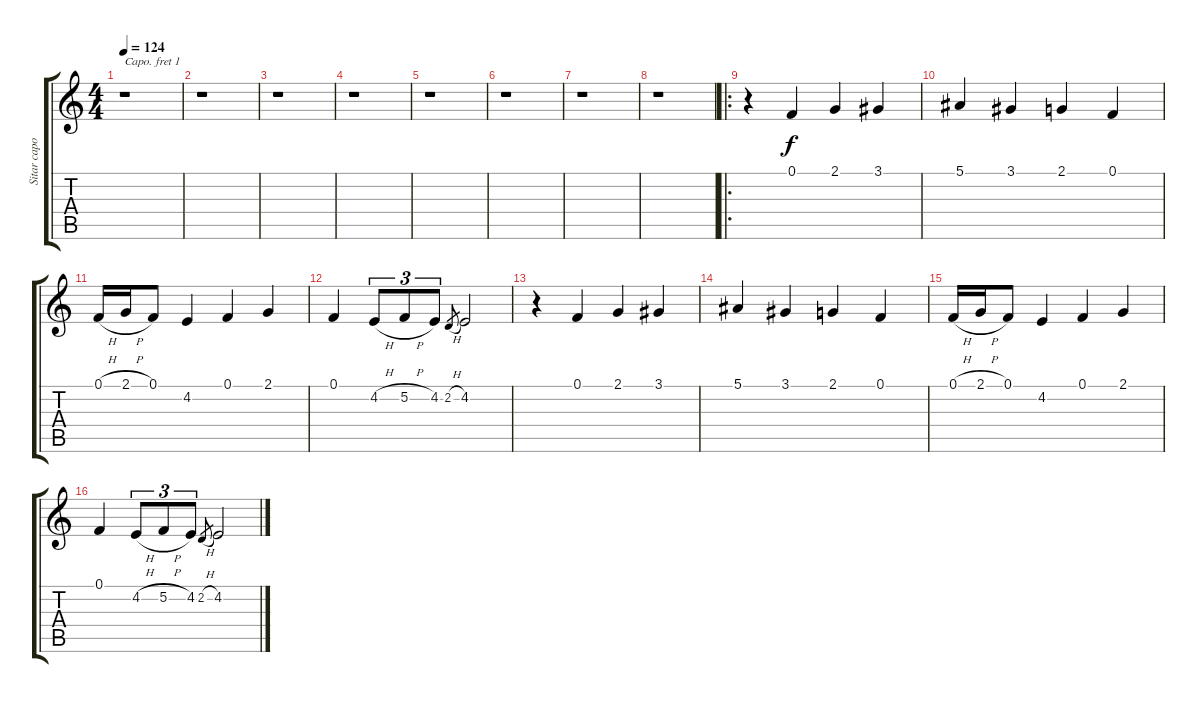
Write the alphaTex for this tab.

\track ("Sitar capo 1" "Sitar capo") {instrument sitar}
\staff {score tabs}
\capo 1
\tuning (E4 B3 G3 D3 A2 E2) {hide}
\ts (4 4)
\tempo 124
\clef g2
\ks c
r.1{dy f instrument sitar} |
r.1 |
r.1 |
r.1 |
r.1 |
r.1 |
r.1 |
r.1 |
\ro
r.4 0.1.4 2.1.4 3.1.4 |
5.1.4 3.1.4 2.1.4 0.1.4 |
0.1{h}.16 2.1{h}.16 0.1.8 4.2.4 0.1.4 2.1.4 |
0.1.4 4.2{h}.8{tu (3 2)} 5.2{h}.8{tu (3 2)} 4.2.8{tu (3 2)} 2.2{h}.8{gr} 4.2.2 |
r.4 0.1.4 2.1.4 3.1.4 |
5.1.4 3.1.4 2.1.4 0.1.4 |
0.1{h}.16 2.1{h}.16 0.1.8 4.2.4 0.1.4 2.1.4 |
0.1.4 4.2{h}.8{tu (3 2)} 5.2{h}.8{tu (3 2)} 4.2.8{tu (3 2)} 2.2{h}.8{gr} 4.2.2
